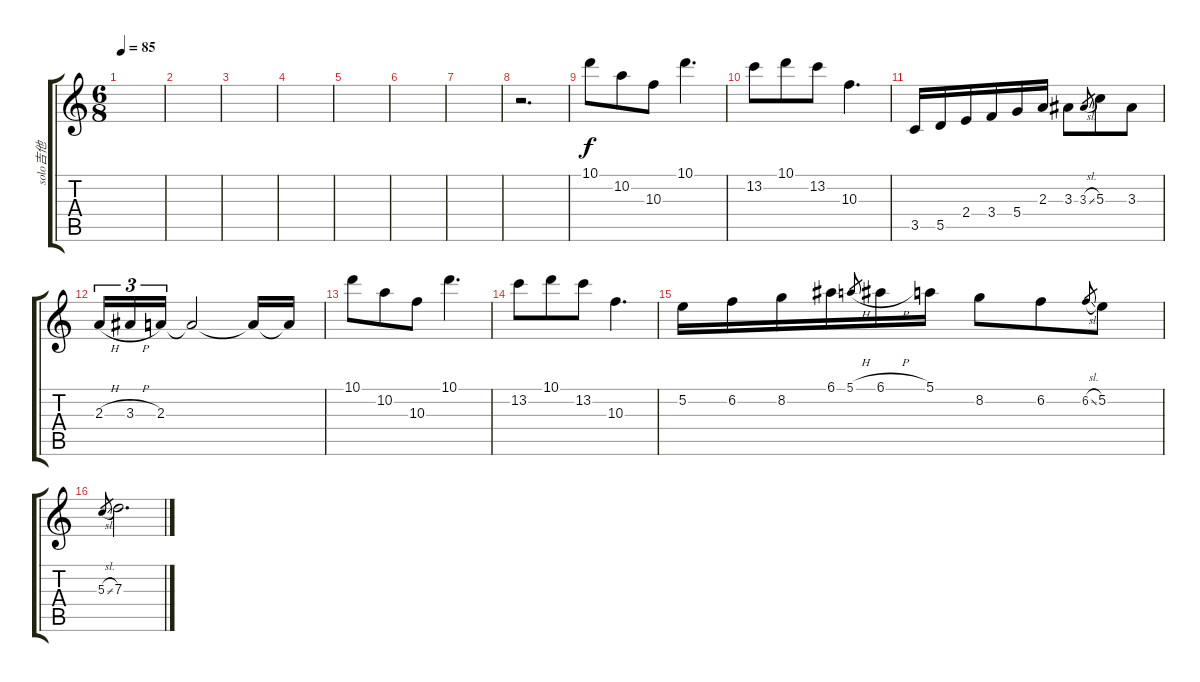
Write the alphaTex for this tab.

\track ("solo吉他" "solo吉他") {instrument acousticguitarnylon}
\staff {score tabs}
\tuning (E4 B3 G3 D3 A2 E2) {hide}
\ts (6 8)
\tempo 85
\clef g2
\ks c
|
|
|
|
|
|
|
r.2{d} |
10.1.8 10.2.8 10.3.8 10.1.4{d} |
13.2.8 10.1.8 13.2.8 10.3.4{d} |
3.5.16 5.5.16 2.4.16 3.4.16 5.4.16 2.3.16 3.3.8 3.3{sl}.8{gr} 5.3.8 3.3.8 |
2.3{h}.16{tu (3 2)} 3.3{h}.16{tu (3 2)} 2.3.16{tu (3 2)} 2.3{t}.2 2.3{t}.16 2.3{t}.16 |
10.1.8 10.2.8 10.3.8 10.1.4{d} |
13.2.8 10.1.8 13.2.8 10.3.4{d} |
5.2.16 6.2.16 8.2.16 6.1.16 5.1{h}.8{gr} 6.1{h}.16 5.1.16 8.2.8 6.2.8 6.2{sl}.8{gr} 5.2.8 |
5.3{sl}.8{gr} 7.3.2{d}
